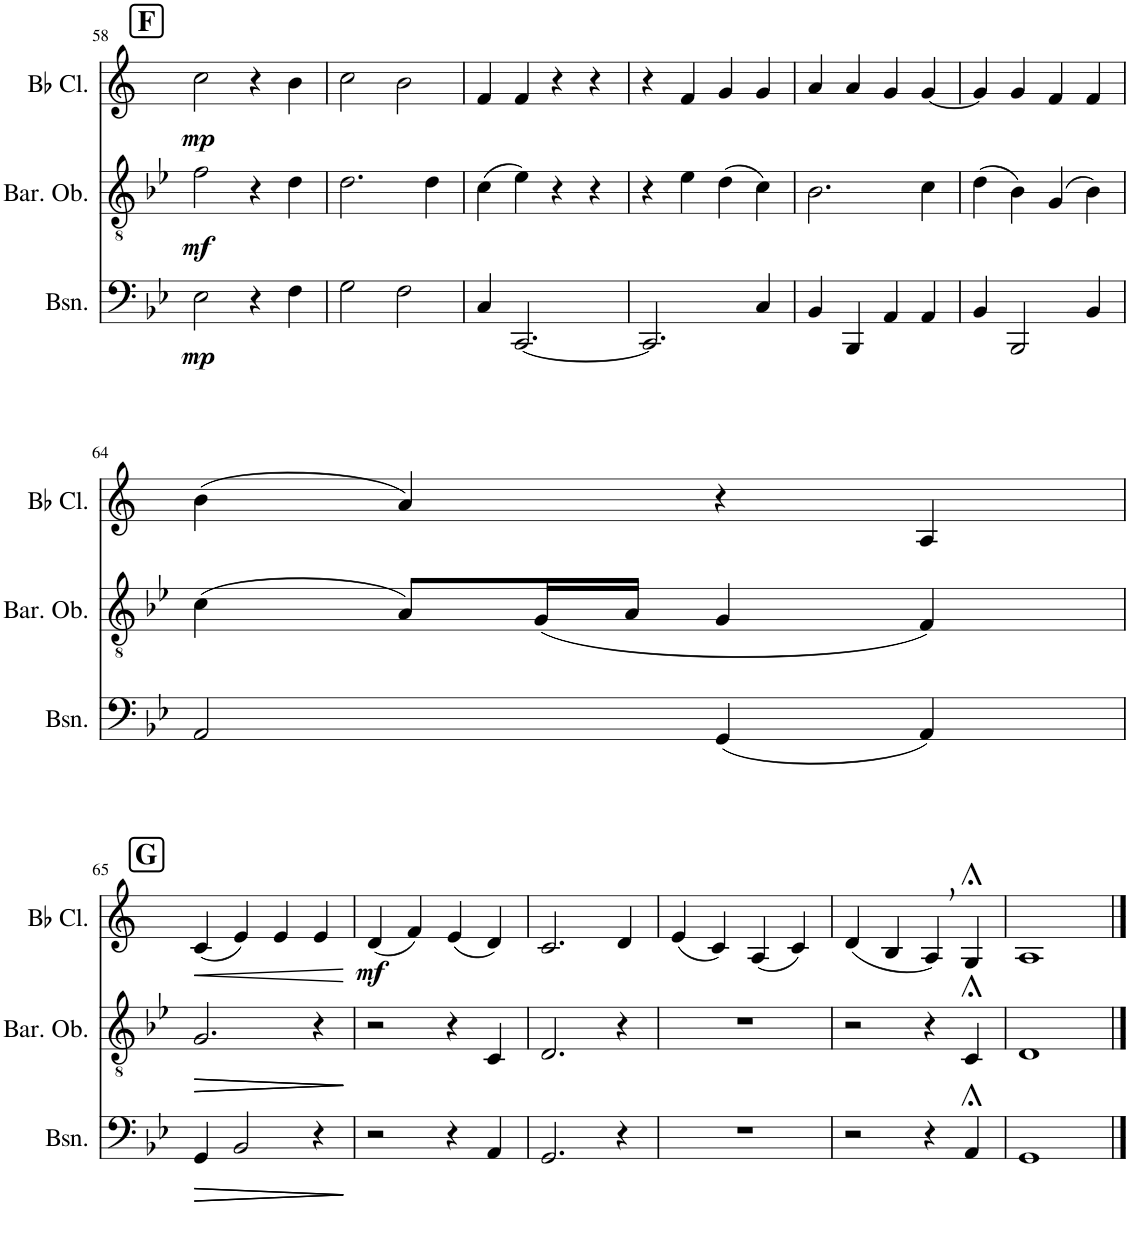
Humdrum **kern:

**kern	**dynam	**kern	**dynam	**kern	**dynam
*part3	*part3	*part2	*part2	*part1	*part1
*staff3	*staff3	*staff2	*staff2	*staff1	*staff1
*I"Bassoon	*	*I"Baritone Oboe	*	*I"Bb Clarinet	*
*I'Bsn.	*	*I'Bar. Ob.	*	*I'Bb Cl.	*
!!LO:PB:g=z
*clefF4	*	*clefGv2	*	*clefG2	*
*	*	*	*	*Trd1c2	*
*k[b-e-]	*	*k[b-e-]	*	*k[]	*
*M4/4	*	*M4/4	*	*M4/4	*
!!LO:REH:place=s1:a:B:cj:fs=14:t=F
=58	=58	=58	=58	=58	=58
!	!LO:DY:b	!	!LO:DY:b	!	!LO:DY:b
2E-\	mp	2f\	mf	2cc\	mp
4r	.	4r	.	4r	.
4F\	.	4d\	.	4b\	.
=59	=59	=59	=59	=59	=59
2G\	.	2.d\	.	2cc\	.
2F\	.	.	.	2b\	.
.	.	4d\	.	.	.
=60	=60	=60	=60	=60	=60
4C/	.	(4c\	.	4f/	.
[2.CC/	.	4e-\)	.	4f/	.
.	.	4r	.	4r	.
.	.	4r	.	4r	.
=61	=61	=61	=61	=61	=61
2.CC/]	.	4r	.	4r	.
.	.	4e-\	.	4f/	.
.	.	(4d\	.	4g/	.
4C/	.	4c\)	.	4g/	.
=62	=62	=62	=62	=62	=62
4BB-/	.	2.B-\	.	4a/	.
4BBB-/	.	.	.	4a/	.
4AA/	.	.	.	4g/	.
4AA/	.	4c\	.	[4g/	.
=63	=63	=63	=63	=63	=63
4BB-/	.	(4d\	.	4g/]	.
2BBB-/	.	4B-\)	.	4g/	.
.	.	(4G/	.	4f/	.
4BB-/	.	4B-\)	.	4f/	.
!!LO:LB:g=z
=64	=64	=64	=64	=64	=64
2AA/	.	(4c\	.	(4b\	.
.	.	8A/L)	.	4a/)	.
.	.	(16G/L	.	.	.
.	.	16A/JJ	.	.	.
(4GG/	.	4G/	.	4r	.
4AA/)	.	4F/)	.	4A/	.
!!LO:LB:g=z
!!LO:REH:place=s1:a:B:cj:fs=14:t=G
=65	=65	=65	=65	=65	=65
!	!LO:HP:b	!	!LO:HP:b	!	!LO:HP:b
4GG/	>	2.G/	>	(4c/	<
!	!LO:HP:b	!	!	!	!
2BB-/	>	.	.	4e/)	.
.	.	.	.	4e/	.
!	!	!	!LO:HP:b	!	!
4r	.	4r	>	4e/	.
.	] ]	.	] ]	.	[
=66	=66	=66	=66	=66	=66
!	!	!	!	!	!LO:DY:b
2r	.	2r	.	(4d/	mf
.	.	.	.	4f/)	.
4r	.	4r	.	(4e/	.
4AA/	.	4C/	.	4d/)	.
=67	=67	=67	=67	=67	=67
2.GG/	.	2.D/	.	2.c/	.
4r	.	4r	.	4d/	.
=68	=68	=68	=68	=68	=68
1r	.	1r	.	(4e/	.
.	.	.	.	4c/)	.
.	.	.	.	(4A/	.
.	.	.	.	4c/)	.
=69	=69	=69	=69	=69	=69
2r	.	2r	.	(4d/	.
.	.	.	.	4B/	.
4r	.	4r	.	4A,/)	.
4AA;</	.	4C;</	.	4G;</	.
=70	=70	=70	=70	=70	=70
1GG	.	1D	.	1A	.
==	==	==	==	==	==
*-	*-	*-	*-	*-	*-
